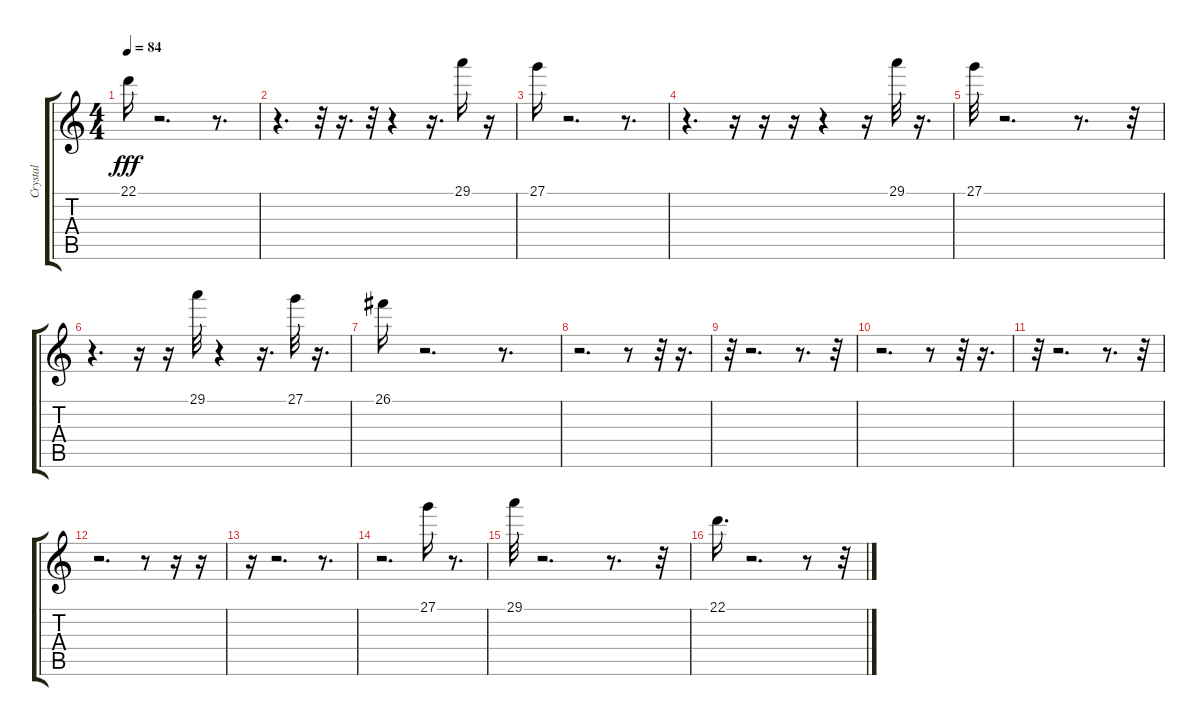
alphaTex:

\track ("Crystal             " "Crystal   ") {instrument fx3crystal}
\staff {score tabs}
\tuning (E4 B3 G3 D3 A2 E2) {hide}
\ts (4 4)
\tempo 84
\clef g2
\ks c
22.1.16{dy fff} r.2{d} r.8{d} |
r.4{d} r.32 r.16{d} r.32 r.4 r.16{d} 29.1.16 r.16 |
27.1.16 r.2{d} r.8{d} |
r.4{d} r.16 r.16 r.16 r.4 r.16 29.1.32 r.16{d} |
27.1.32 r.2{d} r.8{d} r.32 |
r.4{d} r.16 r.16 29.1.32 r.4 r.16{d} 27.1.32 r.16{d} |
26.1.16 r.2{d} r.8{d} |
r.2{d} r.8 r.32 r.16{d} |
r.32 r.2{d} r.8{d} r.32 |
r.2{d} r.8 r.32 r.16{d} |
r.32 r.2{d} r.8{d} r.32 |
r.2{d} r.8 r.16 r.16 |
r.16 r.2{d} r.8{d} |
r.2{d} 27.1.16 r.8{d} |
29.1.32 r.2{d} r.8{d} r.32 |
22.1.16{d} r.2{d} r.8 r.32
